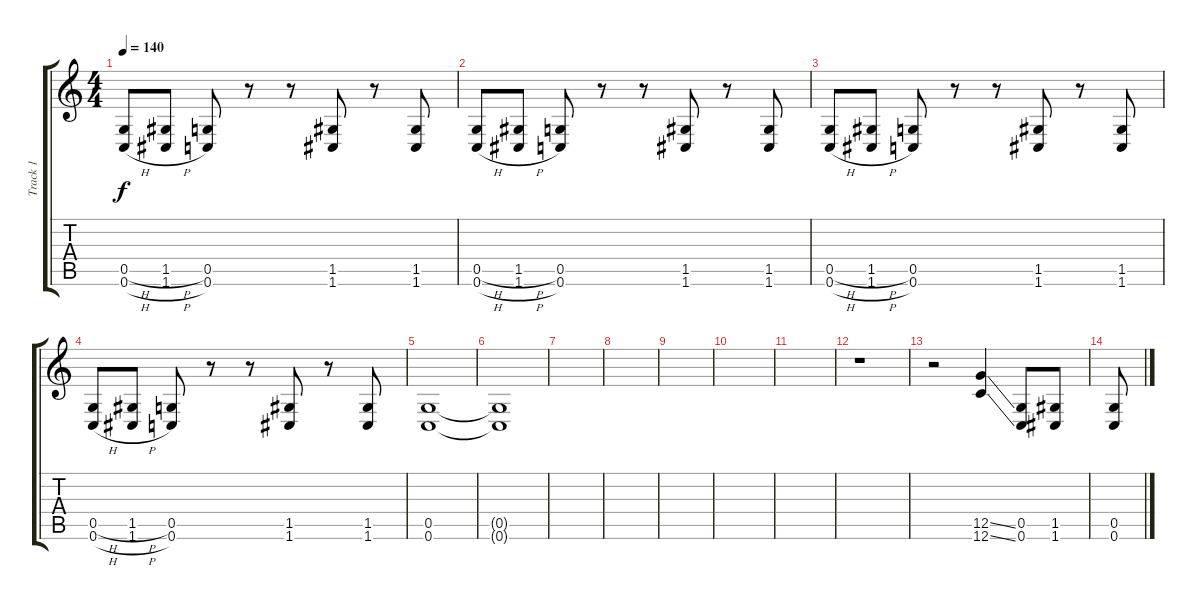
\track ("Track 1" "Track 1") {instrument distortionguitar}
\staff {score tabs}
\tuning (D4 A3 F3 C3 G2 C2) {hide}
\ts (4 4)
\tempo 140
\clef g2
\ks c
(0.5{h} 0.6{h}).8{dy f} (1.5{h} 1.6{h}).8 (0.5 0.6).8 r.8 r.8 (1.5 1.6).8 r.8 (1.5 1.6).8 |
(0.5{h} 0.6{h}).8 (1.5{h} 1.6{h}).8 (0.5 0.6).8 r.8 r.8 (1.5 1.6).8 r.8 (1.5 1.6).8 |
(0.5{h} 0.6{h}).8 (1.5{h} 1.6{h}).8 (0.5 0.6).8 r.8 r.8 (1.5 1.6).8 r.8 (1.5 1.6).8 |
(0.5{h} 0.6{h}).8 (1.5{h} 1.6{h}).8 (0.5 0.6).8 r.8 r.8 (1.5 1.6).8 r.8 (1.5 1.6).8 |
(0.5 0.6).1 |
(0.5{t} 0.6{t}).1 |
|
|
|
|
|
r.1 |
r.2 (12.5{ss} 12.6{ss}).4 (0.5 0.6).8 (1.5 1.6).8 |
(0.5 0.6).8
